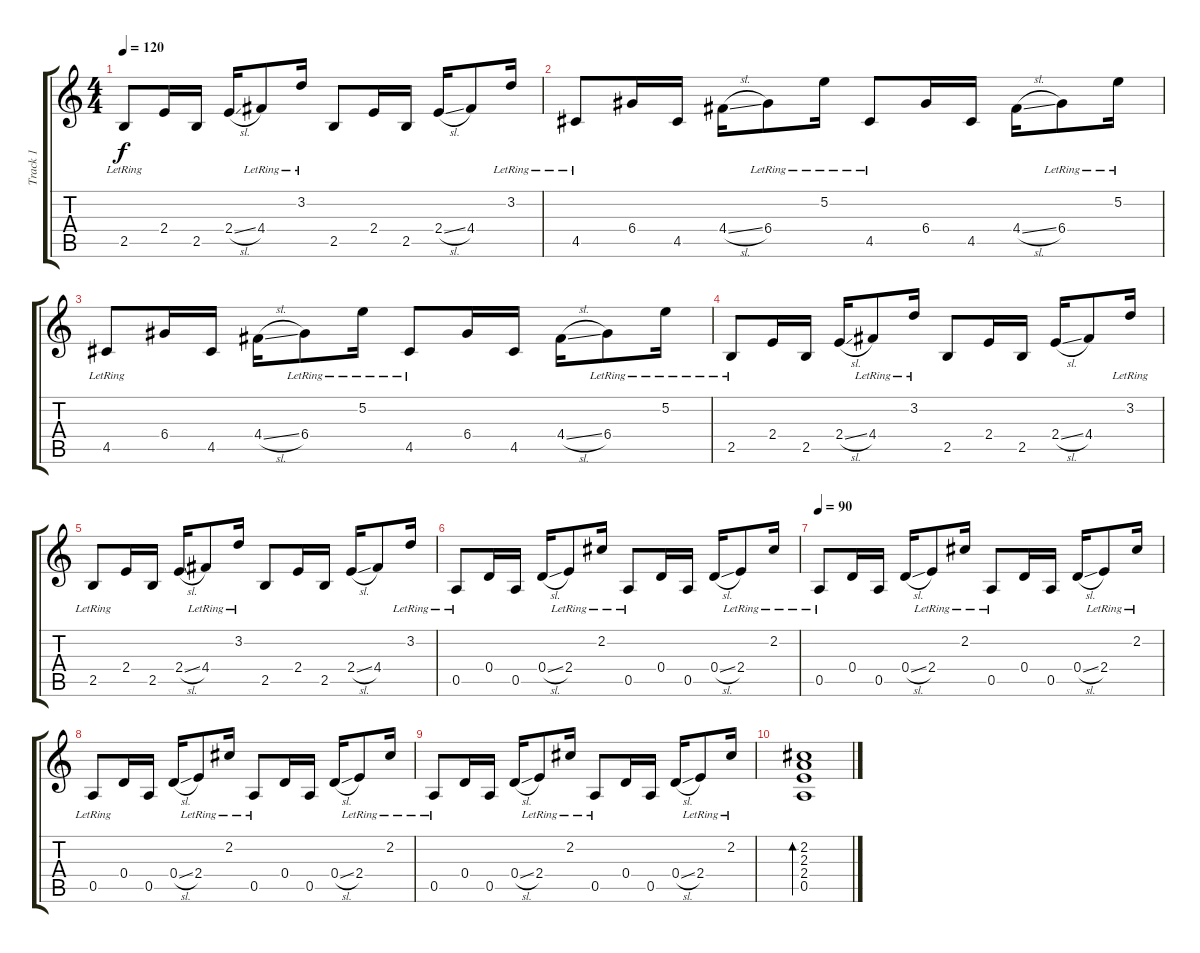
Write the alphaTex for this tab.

\track ("Track 1" "Track 1") {instrument acousticguitarsteel}
\staff {score tabs}
\tuning (E4 B3 G3 D3 A2 E2) {hide}
\ts (4 4)
\tempo 120
\clef g2
\ks c
2.5{lr}.8{dy f} 2.4.16 2.5.16 2.4{sl}.16 4.4{lr}.8 3.2{lr}.16 2.5.8 2.4.16 2.5.16 2.4{sl}.16 4.4.8 3.2{lr}.16 |
4.5{lr}.8 6.4.16 4.5.16 4.4{sl}.16 6.4{lr}.8 5.2{lr}.16 4.5{lr}.8 6.4.16 4.5.16 4.4{sl}.16 6.4{lr}.8 5.2{lr}.16 |
4.5{lr}.8 6.4.16 4.5.16 4.4{sl}.16 6.4{lr}.8 5.2{lr}.16 4.5{lr}.8 6.4.16 4.5.16 4.4{sl}.16 6.4{lr}.8 5.2{lr}.16 |
2.5{lr}.8 2.4.16 2.5.16 2.4{sl}.16 4.4{lr}.8 3.2{lr}.16 2.5.8 2.4.16 2.5.16 2.4{sl}.16 4.4.8 3.2{lr}.16 |
2.5{lr}.8 2.4.16 2.5.16 2.4{sl}.16 4.4{lr}.8 3.2{lr}.16 2.5.8 2.4.16 2.5.16 2.4{sl}.16 4.4.8 3.2{lr}.16 |
0.5{lr}.8 0.4.16 0.5.16 0.4{sl}.16 2.4{lr}.8 2.2{lr}.16 0.5{lr}.8 0.4.16 0.5.16 0.4{sl}.16 2.4{lr}.8 2.2{lr}.16 |
\tempo 90
0.5{lr}.8 0.4.16 0.5.16 0.4{sl}.16 2.4{lr}.8 2.2{lr}.16 0.5{lr}.8 0.4.16 0.5.16 0.4{sl}.16 2.4{lr}.8 2.2{lr}.16 |
0.5{lr}.8 0.4.16 0.5.16 0.4{sl}.16 2.4{lr}.8 2.2{lr}.16 0.5{lr}.8 0.4.16 0.5.16 0.4{sl}.16 2.4{lr}.8 2.2{lr}.16 |
0.5{lr}.8 0.4.16 0.5.16 0.4{sl}.16 2.4{lr}.8 2.2{lr}.16 0.5{lr}.8 0.4.16 0.5.16 0.4{sl}.16 2.4{lr}.8 2.2{lr}.16 |
(2.2 2.3 2.4 0.5).1{bd 240}
